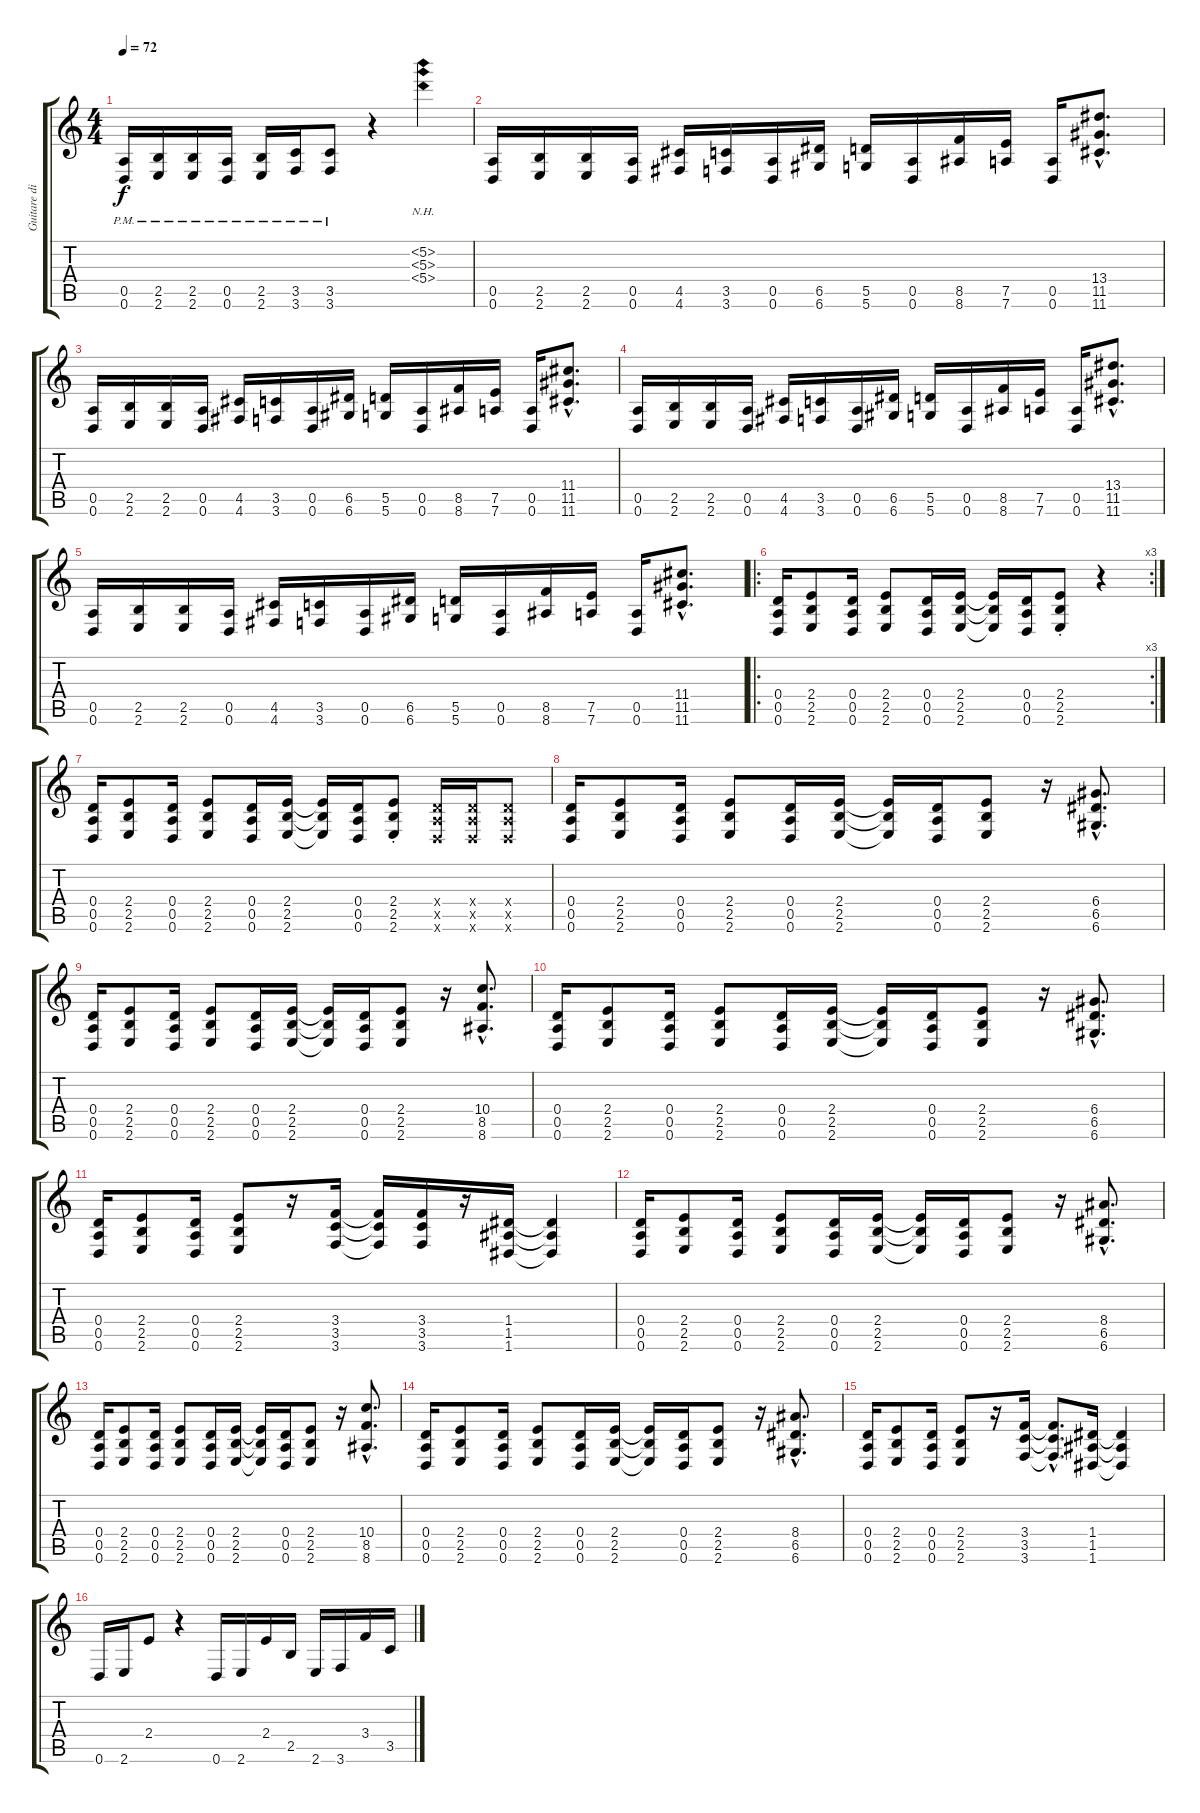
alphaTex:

\track ("Guitare disto" "Guitare di") {instrument distortionguitar}
\staff {score tabs}
\tuning (E4 B3 G3 D3 A2 D2) {hide}
\ts (4 4)
\tempo 72
\clef g2
\ks c
(0.5{pm} 0.6{pm}).16{dy f} (2.5{pm} 2.6{pm}).16 (2.5{pm} 2.6{pm}).16 (0.5{pm} 0.6{pm}).16 (2.5{pm} 2.6{pm}).16 (3.5{pm} 3.6{pm}).16 (3.5{pm} 3.6{pm}).8 r.4 (5.2{nh} 5.3{nh} 5.4{nh}).4 |
(0.5 0.6).16 (2.5 2.6).16 (2.5 2.6).16 (0.5 0.6).16 (4.5 4.6).16 (3.5 3.6).16 (0.5 0.6).16 (6.5 6.6).16 (5.5 5.6).16 (0.5 0.6).16 (8.5 8.6).16 (7.5 7.6).16 (0.5 0.6).16 (13.4{hac} 11.5{hac} 11.6{hac}).8{d} |
(0.5 0.6).16 (2.5 2.6).16 (2.5 2.6).16 (0.5 0.6).16 (4.5 4.6).16 (3.5 3.6).16 (0.5 0.6).16 (6.5 6.6).16 (5.5 5.6).16 (0.5 0.6).16 (8.5 8.6).16 (7.5 7.6).16 (0.5 0.6).16 (11.4{hac} 11.5{hac} 11.6{hac}).8{d} |
(0.5 0.6).16 (2.5 2.6).16 (2.5 2.6).16 (0.5 0.6).16 (4.5 4.6).16 (3.5 3.6).16 (0.5 0.6).16 (6.5 6.6).16 (5.5 5.6).16 (0.5 0.6).16 (8.5 8.6).16 (7.5 7.6).16 (0.5 0.6).16 (13.4{hac} 11.5{hac} 11.6{hac}).8{d} |
(0.5 0.6).16 (2.5 2.6).16 (2.5 2.6).16 (0.5 0.6).16 (4.5 4.6).16 (3.5 3.6).16 (0.5 0.6).16 (6.5 6.6).16 (5.5 5.6).16 (0.5 0.6).16 (8.5 8.6).16 (7.5 7.6).16 (0.5 0.6).16 (11.4{hac} 11.5{hac} 11.6{hac}).8{d} |
\ro
\rc 3
(0.4 0.5 0.6).16 (2.4 2.5 2.6).8 (0.4 0.5 0.6).16 (2.4 2.5 2.6).8 (0.4 0.5 0.6).16 (2.4 2.5 2.6).16 (2.4{t} 2.5{t} 2.6{t}).16 (0.4 0.5 0.6).16 (2.4{st} 2.5{st} 2.6{st}).8 r.4 |
(0.4 0.5 0.6).16 (2.4 2.5 2.6).8 (0.4 0.5 0.6).16 (2.4 2.5 2.6).8 (0.4 0.5 0.6).16 (2.4 2.5 2.6).16 (2.4{t} 2.5{t} 2.6{t}).16 (0.4 0.5 0.6).16 (2.4{st} 2.5{st} 2.6{st}).8 (0.4{x} 0.5{x} 0.6{x}).16 (0.4{x} 0.5{x} 0.6{x}).16 (0.4{x} 0.5{x} 0.6{x}).8 |
(0.4 0.5 0.6).16 (2.4 2.5 2.6).8 (0.4 0.5 0.6).16 (2.4 2.5 2.6).8 (0.4 0.5 0.6).16 (2.4 2.5 2.6).16 (2.4{t} 2.5{t} 2.6{t}).16 (0.4 0.5 0.6).16 (2.4 2.5 2.6).8 r.16 (6.4{hac} 6.5{hac} 6.6{hac}).8{d} |
(0.4 0.5 0.6).16 (2.4 2.5 2.6).8 (0.4 0.5 0.6).16 (2.4 2.5 2.6).8 (0.4 0.5 0.6).16 (2.4 2.5 2.6).16 (2.4{t} 2.5{t} 2.6{t}).16 (0.4 0.5 0.6).16 (2.4 2.5 2.6).8 r.16 (10.4{hac} 8.5{hac} 8.6{hac}).8{d} |
(0.4 0.5 0.6).16 (2.4 2.5 2.6).8 (0.4 0.5 0.6).16 (2.4 2.5 2.6).8 (0.4 0.5 0.6).16 (2.4 2.5 2.6).16 (2.4{t} 2.5{t} 2.6{t}).16 (0.4 0.5 0.6).16 (2.4 2.5 2.6).8 r.16 (6.4{hac} 6.5{hac} 6.6{hac}).8{d} |
(0.4 0.5 0.6).16 (2.4 2.5 2.6).8 (0.4 0.5 0.6).16 (2.4 2.5 2.6).8 r.16 (3.4 3.5 3.6).16 (3.4{t} 3.5{t} 3.6{t}).16 (3.4 3.5 3.6).16 r.16 (1.4 1.5 1.6).16 (1.4{t} 1.5{t} 1.6{t}).4 |
(0.4 0.5 0.6).16 (2.4 2.5 2.6).8 (0.4 0.5 0.6).16 (2.4 2.5 2.6).8 (0.4 0.5 0.6).16 (2.4 2.5 2.6).16 (2.4{t} 2.5{t} 2.6{t}).16 (0.4 0.5 0.6).16 (2.4 2.5 2.6).8 r.16 (8.4{hac} 6.5{hac} 6.6{hac}).8{d} |
(0.4 0.5 0.6).16 (2.4 2.5 2.6).8 (0.4 0.5 0.6).16 (2.4 2.5 2.6).8 (0.4 0.5 0.6).16 (2.4 2.5 2.6).16 (2.4{t} 2.5{t} 2.6{t}).16 (0.4 0.5 0.6).16 (2.4 2.5 2.6).8 r.16 (10.4{hac} 8.5{hac} 8.6{hac}).8{d} |
(0.4 0.5 0.6).16 (2.4 2.5 2.6).8 (0.4 0.5 0.6).16 (2.4 2.5 2.6).8 (0.4 0.5 0.6).16 (2.4 2.5 2.6).16 (2.4{t} 2.5{t} 2.6{t}).16 (0.4 0.5 0.6).16 (2.4 2.5 2.6).8 r.16 (8.4{hac} 6.5{hac} 6.6{hac}).8{d} |
(0.4 0.5 0.6).16 (2.4 2.5 2.6).8 (0.4 0.5 0.6).16 (2.4 2.5 2.6).8 r.16 (3.4 3.5 3.6).16 (3.4{hac t} 3.5{hac t} 3.6{hac t}).8{d} (1.4 1.5 1.6).16 (1.4{t} 1.5{t} 1.6{t}).4 |
0.6.16{instrument electricguitarclean} 2.6.16 2.4.8 r.4 0.6.16 2.6.16 2.4.16 2.5.16 2.6.16 3.6.16 3.4.16 3.5.16
